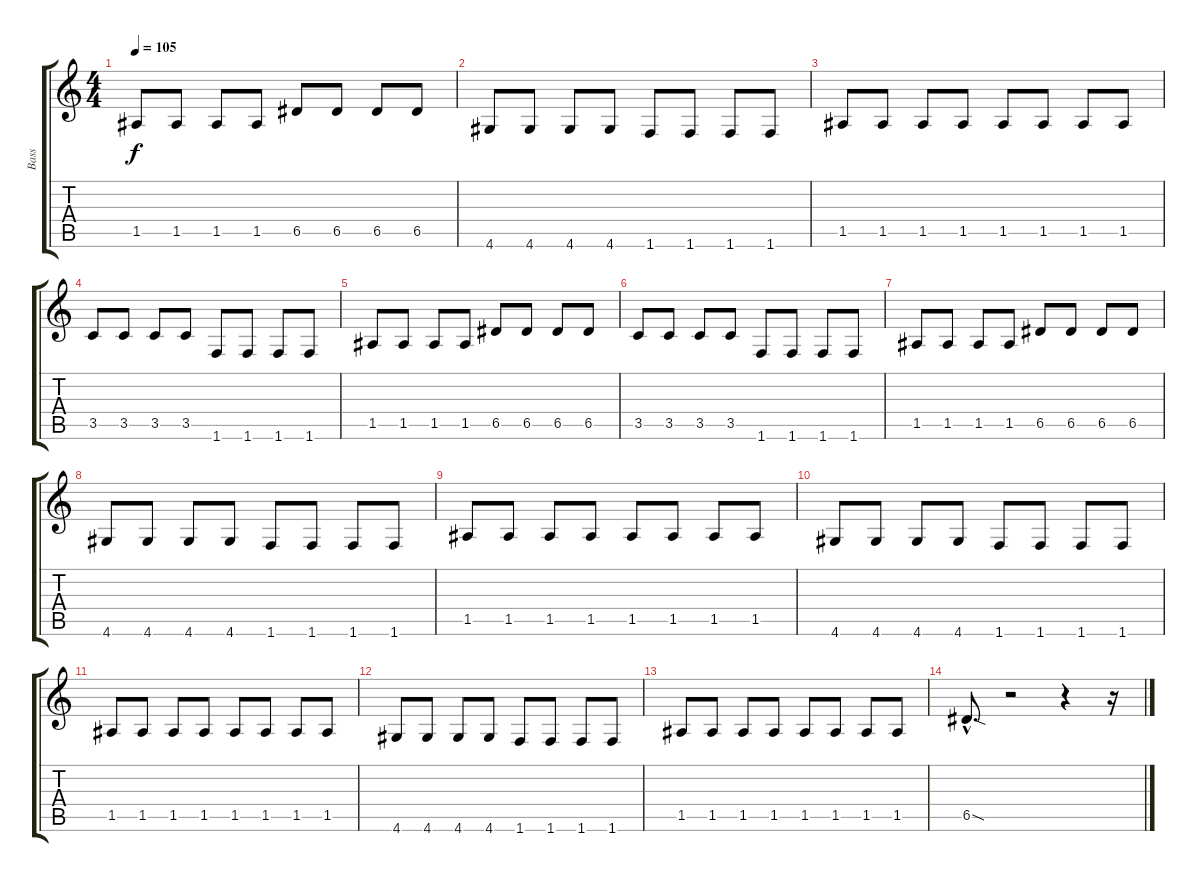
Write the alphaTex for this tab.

\track ("Bass" "Bass") {instrument electricbassfinger}
\staff {score tabs}
\tuning (E4 B3 G3 D3 A2 E2) {hide}
\ts (4 4)
\tempo 105
\clef g2
\ks c
1.5.8{dy f} 1.5.8 1.5.8 1.5.8 6.5.8 6.5.8 6.5.8 6.5.8 |
4.6.8 4.6.8 4.6.8 4.6.8 1.6.8 1.6.8 1.6.8 1.6.8 |
1.5.8 1.5.8 1.5.8 1.5.8 1.5.8 1.5.8 1.5.8 1.5.8 |
3.5.8 3.5.8 3.5.8 3.5.8 1.6.8 1.6.8 1.6.8 1.6.8 |
1.5.8 1.5.8 1.5.8 1.5.8 6.5.8 6.5.8 6.5.8 6.5.8 |
3.5.8 3.5.8 3.5.8 3.5.8 1.6.8 1.6.8 1.6.8 1.6.8 |
1.5.8 1.5.8 1.5.8 1.5.8 6.5.8 6.5.8 6.5.8 6.5.8 |
4.6.8 4.6.8 4.6.8 4.6.8 1.6.8 1.6.8 1.6.8 1.6.8 |
1.5.8 1.5.8 1.5.8 1.5.8 1.5.8 1.5.8 1.5.8 1.5.8 |
4.6.8 4.6.8 4.6.8 4.6.8 1.6.8 1.6.8 1.6.8 1.6.8 |
1.5.8 1.5.8 1.5.8 1.5.8 1.5.8 1.5.8 1.5.8 1.5.8 |
4.6.8 4.6.8 4.6.8 4.6.8 1.6.8 1.6.8 1.6.8 1.6.8 |
1.5.8 1.5.8 1.5.8 1.5.8 1.5.8 1.5.8 1.5.8 1.5.8 |
6.5{sod hac}.8{d} r.2 r.4 r.16
